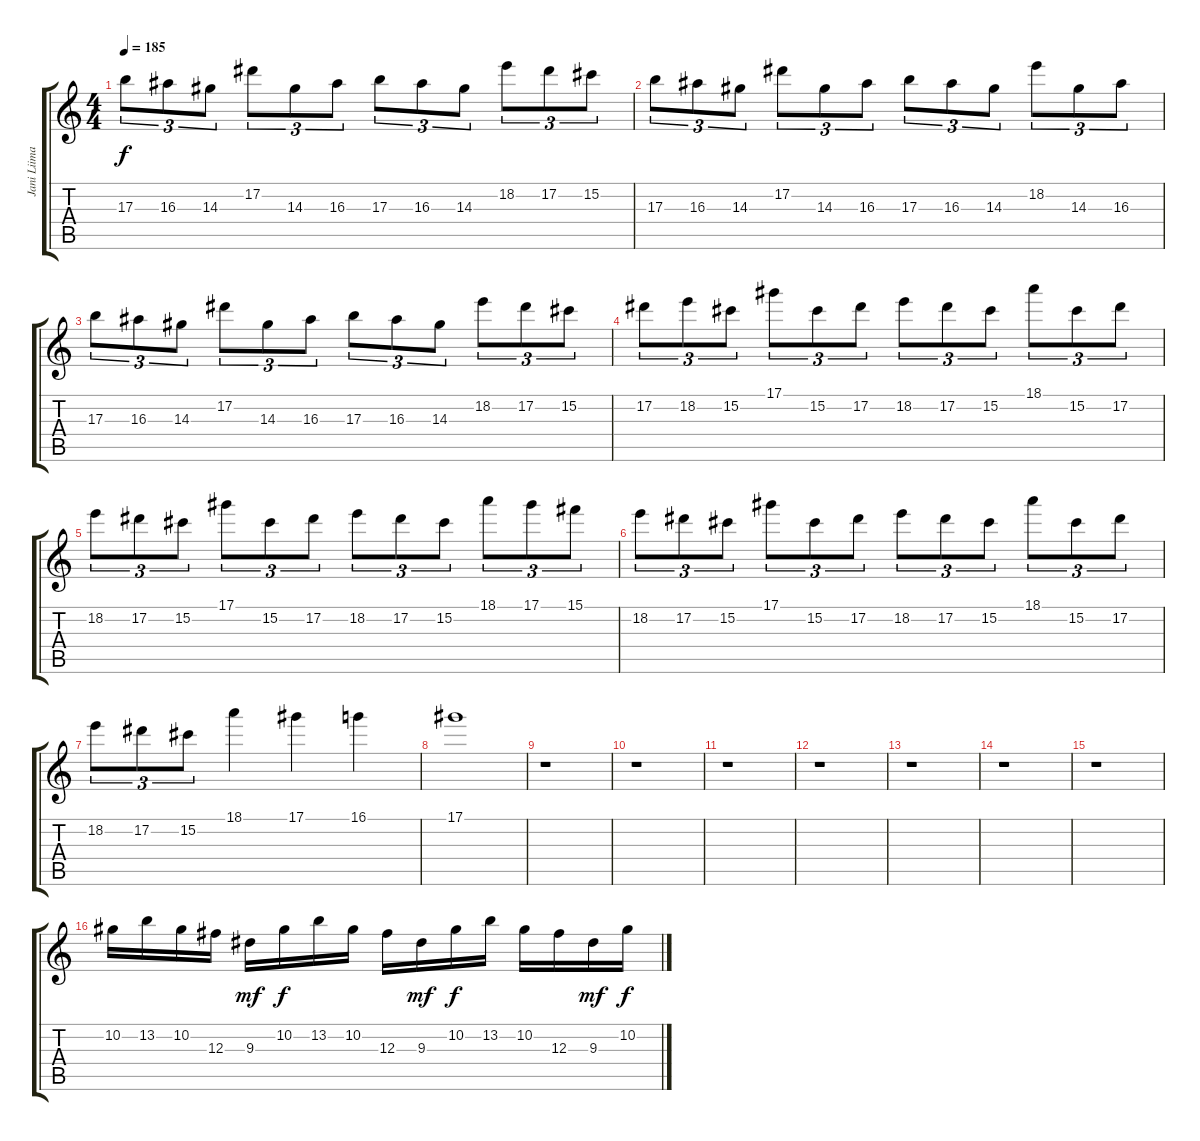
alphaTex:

\track ("Jani Liimatainen" "Jani Liima") {instrument distortionguitar}
\staff {score tabs}
\tuning (Eb4 Bb3 Gb3 Db3 Ab2 Eb2) {hide}
\ts (4 4)
\tempo 185
\clef g2
\ks c
17.3.8{tu (3 2) dy f} 16.3.8{tu (3 2)} 14.3.8{tu (3 2)} 17.2.8{tu (3 2)} 14.3.8{tu (3 2)} 16.3.8{tu (3 2)} 17.3.8{tu (3 2)} 16.3.8{tu (3 2)} 14.3.8{tu (3 2)} 18.2.8{tu (3 2)} 17.2.8{tu (3 2)} 15.2.8{tu (3 2)} |
17.3.8{tu (3 2)} 16.3.8{tu (3 2)} 14.3.8{tu (3 2)} 17.2.8{tu (3 2)} 14.3.8{tu (3 2)} 16.3.8{tu (3 2)} 17.3.8{tu (3 2)} 16.3.8{tu (3 2)} 14.3.8{tu (3 2)} 18.2.8{tu (3 2)} 14.3.8{tu (3 2)} 16.3.8{tu (3 2)} |
17.3.8{tu (3 2)} 16.3.8{tu (3 2)} 14.3.8{tu (3 2)} 17.2.8{tu (3 2)} 14.3.8{tu (3 2)} 16.3.8{tu (3 2)} 17.3.8{tu (3 2)} 16.3.8{tu (3 2)} 14.3.8{tu (3 2)} 18.2.8{tu (3 2)} 17.2.8{tu (3 2)} 15.2.8{tu (3 2)} |
17.2.8{tu (3 2)} 18.2.8{tu (3 2)} 15.2.8{tu (3 2)} 17.1.8{tu (3 2)} 15.2.8{tu (3 2)} 17.2.8{tu (3 2)} 18.2.8{tu (3 2)} 17.2.8{tu (3 2)} 15.2.8{tu (3 2)} 18.1.8{tu (3 2)} 15.2.8{tu (3 2)} 17.2.8{tu (3 2)} |
18.2.8{tu (3 2)} 17.2.8{tu (3 2)} 15.2.8{tu (3 2)} 17.1.8{tu (3 2)} 15.2.8{tu (3 2)} 17.2.8{tu (3 2)} 18.2.8{tu (3 2)} 17.2.8{tu (3 2)} 15.2.8{tu (3 2)} 18.1.8{tu (3 2)} 17.1.8{tu (3 2)} 15.1.8{tu (3 2)} |
18.2.8{tu (3 2)} 17.2.8{tu (3 2)} 15.2.8{tu (3 2)} 17.1.8{tu (3 2)} 15.2.8{tu (3 2)} 17.2.8{tu (3 2)} 18.2.8{tu (3 2)} 17.2.8{tu (3 2)} 15.2.8{tu (3 2)} 18.1.8{tu (3 2)} 15.2.8{tu (3 2)} 17.2.8{tu (3 2)} |
18.2.8{tu (3 2)} 17.2.8{tu (3 2)} 15.2.8{tu (3 2)} 18.1.4 17.1.4 16.1.4 |
17.1.1 |
r.1 |
r.1 |
r.1 |
r.1 |
r.1 |
r.1 |
r.1 |
10.2.16 13.2.16 10.2.16 12.3.16 9.3.16{dy mf} 10.2.16{dy f} 13.2.16 10.2.16 12.3.16 9.3.16{dy mf} 10.2.16{dy f} 13.2.16 10.2.16 12.3.16 9.3.16{dy mf} 10.2.16{dy f}
